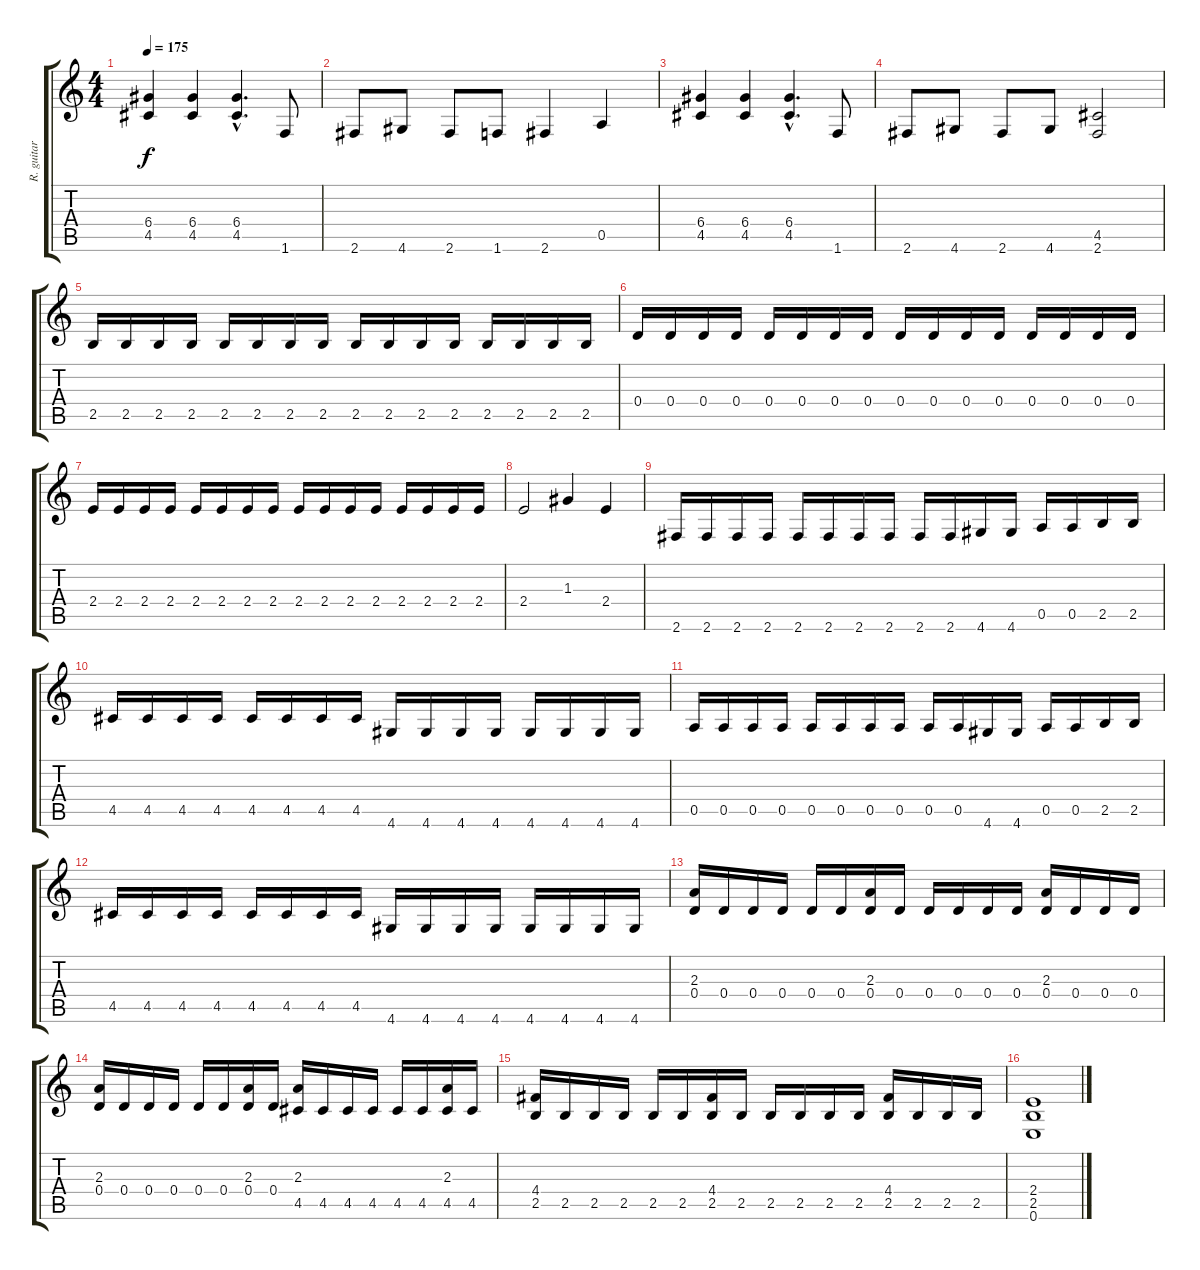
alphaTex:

\track ("R. guitar" "R. guitar") {instrument overdrivenguitar}
\staff {score tabs}
\tuning (E4 B3 G3 D3 A2 E2) {hide}
\ts (4 4)
\tempo 175
\clef g2
\ks c
(6.4 4.5).4{dy f} (6.4 4.5).4 (6.4{hac} 4.5{hac}).4{d} 1.6.8 |
2.6.8 4.6.8 2.6.8 1.6.8 2.6.4 0.5.4 |
(6.4 4.5).4 (6.4 4.5).4 (6.4{hac} 4.5{hac}).4{d} 1.6.8 |
2.6.8 4.6.8 2.6.8 4.6.8 (4.5 2.6).2 |
2.5.16 2.5.16 2.5.16 2.5.16 2.5.16 2.5.16 2.5.16 2.5.16 2.5.16 2.5.16 2.5.16 2.5.16 2.5.16 2.5.16 2.5.16 2.5.16 |
0.4.16 0.4.16 0.4.16 0.4.16 0.4.16 0.4.16 0.4.16 0.4.16 0.4.16 0.4.16 0.4.16 0.4.16 0.4.16 0.4.16 0.4.16 0.4.16 |
2.4.16 2.4.16 2.4.16 2.4.16 2.4.16 2.4.16 2.4.16 2.4.16 2.4.16 2.4.16 2.4.16 2.4.16 2.4.16 2.4.16 2.4.16 2.4.16 |
2.4.2 1.3.4 2.4.4 |
2.6.16 2.6.16 2.6.16 2.6.16 2.6.16 2.6.16 2.6.16 2.6.16 2.6.16 2.6.16 4.6.16 4.6.16 0.5.16 0.5.16 2.5.16 2.5.16 |
4.5.16 4.5.16 4.5.16 4.5.16 4.5.16 4.5.16 4.5.16 4.5.16 4.6.16 4.6.16 4.6.16 4.6.16 4.6.16 4.6.16 4.6.16 4.6.16 |
0.5.16 0.5.16 0.5.16 0.5.16 0.5.16 0.5.16 0.5.16 0.5.16 0.5.16 0.5.16 4.6.16 4.6.16 0.5.16 0.5.16 2.5.16 2.5.16 |
4.5.16 4.5.16 4.5.16 4.5.16 4.5.16 4.5.16 4.5.16 4.5.16 4.6.16 4.6.16 4.6.16 4.6.16 4.6.16 4.6.16 4.6.16 4.6.16 |
(2.3 0.4).16 0.4.16 0.4.16 0.4.16 0.4.16 0.4.16 (2.3 0.4).16 0.4.16 0.4.16 0.4.16 0.4.16 0.4.16 (2.3 0.4).16 0.4.16 0.4.16 0.4.16 |
(2.3 0.4).16 0.4.16 0.4.16 0.4.16 0.4.16 0.4.16 (2.3 0.4).16 0.4.16 (2.3 4.5).16 4.5.16 4.5.16 4.5.16 4.5.16 4.5.16 (2.3 4.5).16 4.5.16 |
(4.4 2.5).16 2.5.16 2.5.16 2.5.16 2.5.16 2.5.16 (4.4 2.5).16 2.5.16 2.5.16 2.5.16 2.5.16 2.5.16 (4.4 2.5).16 2.5.16 2.5.16 2.5.16 |
(2.4 2.5 0.6).1
